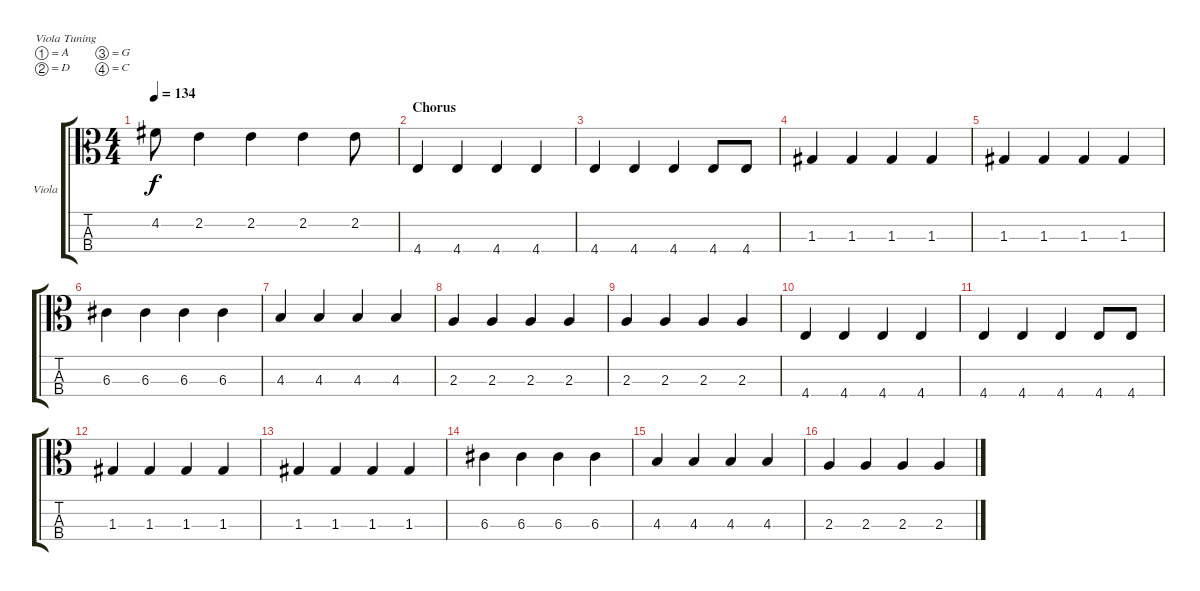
\defaultSystemsLayout 4
\bracketExtendMode groupsimilarinstruments
\firstSystemTrackNameOrientation horizontal
\otherSystemsTrackNameOrientation horizontal
\track ("Cello" "Viola") {instrument viola}
\staff {score tabs}
\tuning (A4 D4 G3 C3)
\ts (4 4)
\tempo 134
\clef c3
\ks c
4.2{t}.8{dy f} 2.2.4 2.2.4 2.2.4 2.2.8 |
\section ("" "Chorus")
4.4.4 4.4.4 4.4.4 4.4.4 |
4.4.4 4.4.4 4.4.4 4.4.8 4.4.8 |
1.3.4 1.3.4 1.3.4 1.3.4 |
1.3.4 1.3.4 1.3.4 1.3.4 |
6.3.4 6.3.4 6.3.4 6.3.4 |
4.3.4 4.3.4 4.3.4 4.3.4 |
2.3.4 2.3.4 2.3.4 2.3.4 |
2.3.4 2.3.4 2.3.4 2.3.4 |
4.4.4 4.4.4 4.4.4 4.4.4 |
4.4.4 4.4.4 4.4.4 4.4.8 4.4.8 |
1.3.4 1.3.4 1.3.4 1.3.4 |
1.3.4 1.3.4 1.3.4 1.3.4 |
6.3.4 6.3.4 6.3.4 6.3.4 |
4.3.4 4.3.4 4.3.4 4.3.4 |
2.3.4 2.3.4 2.3.4 2.3.4
